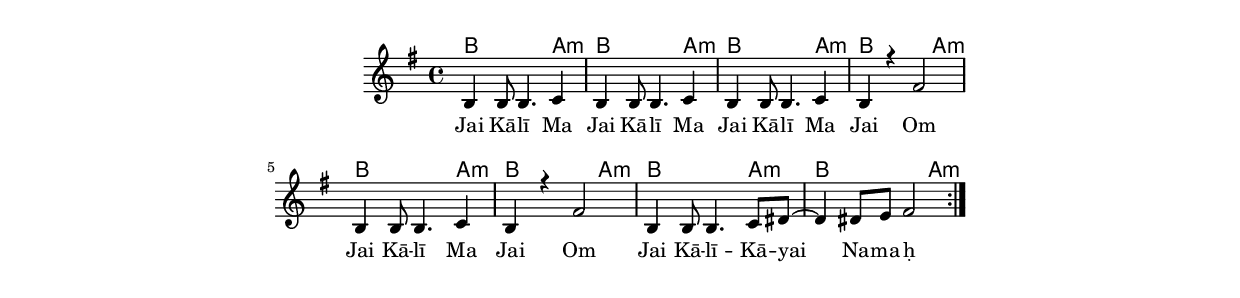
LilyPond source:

\version "2.19.45"
\paper {
	line-width = 4.6\in
}

#(define (parenthesis-ignatzek-chord-names in-pitches bass inversion context) 
(markup #:line ("(" (ignatzek-chord-names in-pitches bass inversion context) ")"))) 

melody = \relative c' {
  \clef treble
  \key g \major
  \time 4/4 
	\new Voice = "words" {
		\voiceOne 
		\repeat volta 2 {
			b4 b8 b4. c4 | b4 b8 b4. c4 |
			b4 b8 b4. c4 | b r fis'2 |
			b,4 b8 b4. c4 | b r fis'2 |
			b,4 b8 b4. c8 dis8~ | dis4 dis8 e fis2 |
		}
	}
}

harmony = \relative c' {
  \voiceTwo
	
}

text =  \lyricmode {
	Jai Kā -- lī Ma
	Jai Kā -- lī Ma
	Jai Kā -- lī Ma
	Jai Om
	Jai Kā -- lī Ma
	Jai Om
	Jai Kā -- lī -- Kā -- yai Na -- ma -- ḥ
}

harmonies = \chordmode {
  	b2. a4:m | b2. a4:m |
  	b2. a4:m | b2. a4:m |
  	b2. a4:m | b2. a4:m |
  	b2. a4:m | b2. a4:m |
}

\score {
  <<
    \new ChordNames {
      \set chordChanges = ##t
      \harmonies
    }
    \new Staff  {
    <<
    	\new Voice = "upper" { \melody }
    	\new Voice = "lower" { \harmony }
    >>
  	}
  	\new Lyrics \lyricsto "words" \text
  >>
  
  
  \layout { 
   #(layout-set-staff-size 16)
   }
  \midi { 
  	\tempo 4 = 125
  }
}